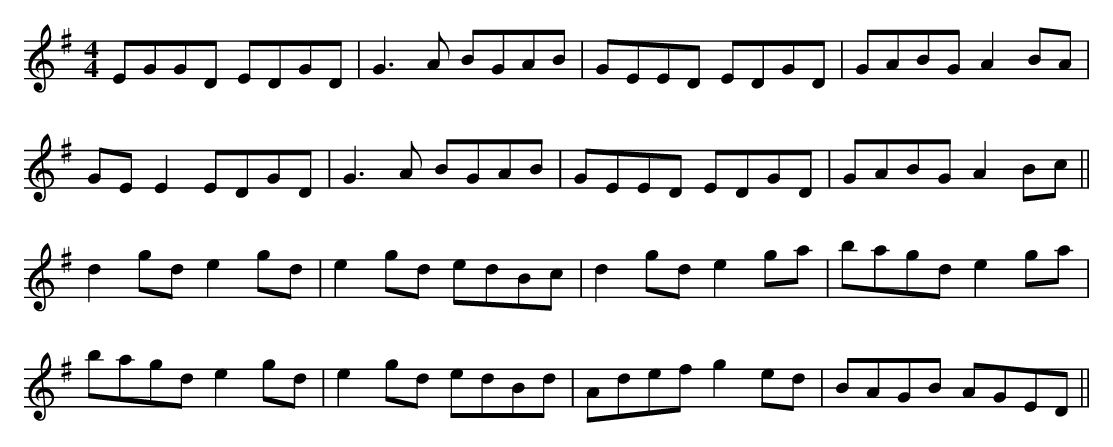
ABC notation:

X:1
M:4/4
K:Emin
EGGD EDGD|G3A BGAB|GEED EDGD|GABG A2BA|
GE E2 EDGD|G3A BGAB|GEED EDGD|GABG A2Bc||
d2gd e2gd|e2gd edBc|d2gd e2ga|bagd e2ga|
bagd e2gd|e2gd edBd|Adef g2ed|BAGB AGED||
